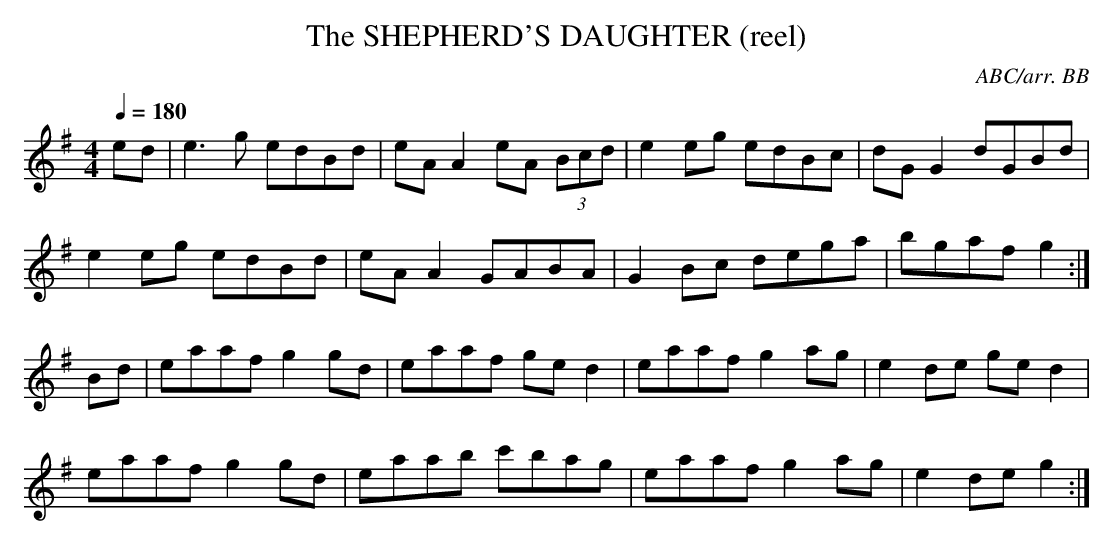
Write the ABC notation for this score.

X:1
T:The SHEPHERD'S DAUGHTER (reel)
C:ABC/arr. BB
Q:1/4=180
M:4/4
L:1/8
K:G
ed|e3g edBd|eAA2 eA (3Bcd|e2eg edBc|dGG2 dGBd|
e2eg edBd|eAA2 GABA|G2Bc dega|bgaf g2 :|
Bd|eaaf g2gd|eaaf ged2|eaaf g2ag|e2de ged2|
eaaf g2gd|eaab c'bag|eaaf g2ag|e2de g2 :|
